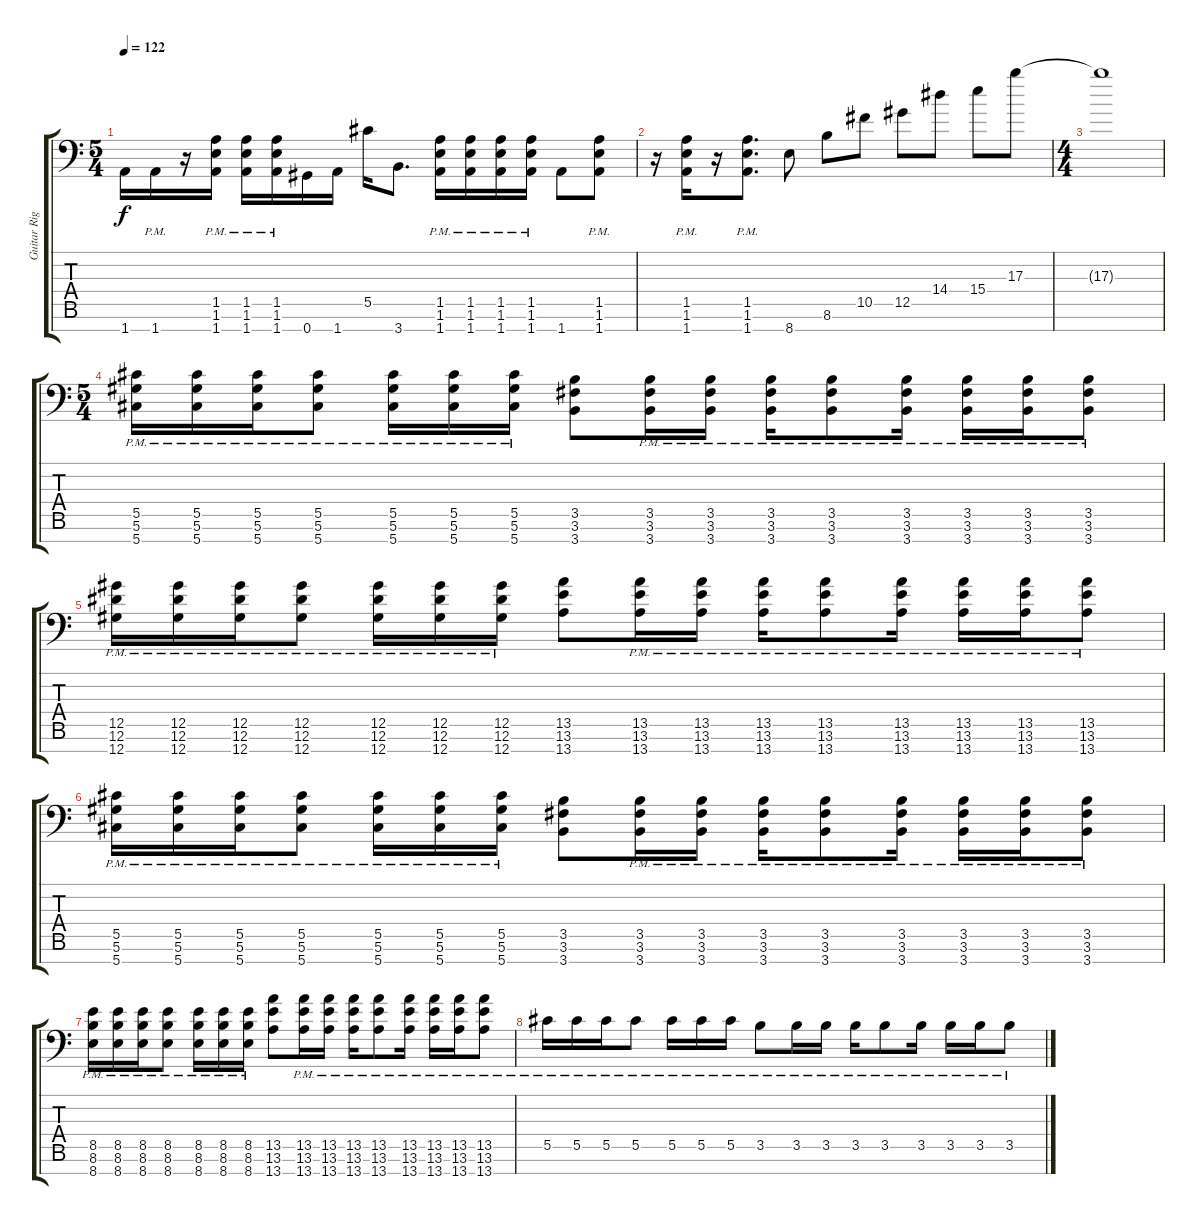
\track ("Guitar Right" "Guitar Rig") {instrument distortionguitar}
\staff {score tabs}
\tuning (Eb4 Bb3 Gb3 Db3 Ab2 Eb2 Ab1) {hide}
\ts (5 4)
\tempo 122
\clef f4
\ks c
1.7{t}.16{dy f} 1.7{pm}.16 r.16 (1.5{pm} 1.6{pm} 1.7{pm}).16 (1.5{pm} 1.6{pm} 1.7{pm}).16 (1.5{pm} 1.6{pm} 1.7{pm}).16 0.7.16 1.7.16 5.5.16 3.7.8{d} (1.5{pm} 1.6{pm} 1.7{pm}).16 (1.5{pm} 1.6{pm} 1.7{pm}).16 (1.5{pm} 1.6{pm} 1.7{pm}).16 (1.5{pm} 1.6{pm} 1.7{pm}).16 1.7.8 (1.5{pm} 1.6{pm} 1.7{pm}).8 |
r.16 (1.5{pm} 1.6{pm} 1.7{pm}).16 r.16 (1.5{pm} 1.6{pm} 1.7{pm}).8{d} 8.7.8 8.6.8 10.5.8 12.5.8 14.4.8 15.4.8 17.3.8 |
\ts (4 4)
17.3{t}.1 |
\ts (5 4)
(5.5{pm} 5.6{pm} 5.7{pm}).16 (5.5{pm} 5.6{pm} 5.7{pm}).16 (5.5{pm} 5.6{pm} 5.7{pm}).16 (5.5{pm} 5.6{pm} 5.7{pm}).8 (5.5{pm} 5.6{pm} 5.7{pm}).16 (5.5{pm} 5.6{pm} 5.7{pm}).16 (5.5{pm} 5.6{pm} 5.7{pm}).16 (3.5 3.6 3.7).8 (3.5{pm} 3.6{pm} 3.7{pm}).16 (3.5{pm} 3.6{pm} 3.7{pm}).16 (3.5{pm} 3.6{pm} 3.7{pm}).16 (3.5{pm} 3.6{pm} 3.7{pm}).8 (3.5{pm} 3.6{pm} 3.7{pm}).16 (3.5{pm} 3.6{pm} 3.7{pm}).16 (3.5{pm} 3.6{pm} 3.7{pm}).16 (3.5{pm} 3.6{pm} 3.7{pm}).8 |
(12.5{pm} 12.6{pm} 12.7{pm}).16 (12.5{pm} 12.6{pm} 12.7{pm}).16 (12.5{pm} 12.6{pm} 12.7{pm}).16 (12.5{pm} 12.6{pm} 12.7{pm}).8 (12.5{pm} 12.6{pm} 12.7{pm}).16 (12.5{pm} 12.6{pm} 12.7{pm}).16 (12.5{pm} 12.6{pm} 12.7{pm}).16 (13.5 13.6 13.7).8 (13.5{pm} 13.6{pm} 13.7{pm}).16 (13.5{pm} 13.6{pm} 13.7{pm}).16 (13.5{pm} 13.6{pm} 13.7{pm}).16 (13.5{pm} 13.6{pm} 13.7{pm}).8 (13.5{pm} 13.6{pm} 13.7{pm}).16 (13.5{pm} 13.6{pm} 13.7{pm}).16 (13.5{pm} 13.6{pm} 13.7{pm}).16 (13.5{pm} 13.6{pm} 13.7{pm}).8 |
(5.5{pm} 5.6{pm} 5.7{pm}).16 (5.5{pm} 5.6{pm} 5.7{pm}).16 (5.5{pm} 5.6{pm} 5.7{pm}).16 (5.5{pm} 5.6{pm} 5.7{pm}).8 (5.5{pm} 5.6{pm} 5.7{pm}).16 (5.5{pm} 5.6{pm} 5.7{pm}).16 (5.5{pm} 5.6{pm} 5.7{pm}).16 (3.5 3.6 3.7).8 (3.5{pm} 3.6{pm} 3.7{pm}).16 (3.5{pm} 3.6{pm} 3.7{pm}).16 (3.5{pm} 3.6{pm} 3.7{pm}).16 (3.5{pm} 3.6{pm} 3.7{pm}).8 (3.5{pm} 3.6{pm} 3.7{pm}).16 (3.5{pm} 3.6{pm} 3.7{pm}).16 (3.5{pm} 3.6{pm} 3.7{pm}).16 (3.5{pm} 3.6{pm} 3.7{pm}).8 |
(8.5{pm} 8.6{pm} 8.7{pm}).16 (8.5{pm} 8.6{pm} 8.7{pm}).16 (8.5{pm} 8.6{pm} 8.7{pm}).16 (8.5{pm} 8.6{pm} 8.7{pm}).8 (8.5{pm} 8.6{pm} 8.7{pm}).16 (8.5{pm} 8.6{pm} 8.7{pm}).16 (8.5{pm} 8.6{pm} 8.7{pm}).16 (13.5 13.6 13.7).8 (13.5{pm} 13.6{pm} 13.7{pm}).16 (13.5{pm} 13.6{pm} 13.7{pm}).16 (13.5{pm} 13.6{pm} 13.7{pm}).16 (13.5{pm} 13.6{pm} 13.7{pm}).8 (13.5{pm} 13.6{pm} 13.7{pm}).16 (13.5{pm} 13.6{pm} 13.7{pm}).16 (13.5{pm} 13.6{pm} 13.7{pm}).16 (13.5{pm} 13.6{pm} 13.7{pm}).8 |
5.5{pm}.16 5.5{pm}.16 5.5{pm}.16 5.5{pm}.8 5.5{pm}.16 5.5{pm}.16 5.5{pm}.16 3.5{pm}.8 3.5{pm}.16 3.5{pm}.16 3.5{pm}.16 3.5{pm}.8 3.5{pm}.16 3.5{pm}.16 3.5{pm}.16 3.5{pm}.8
